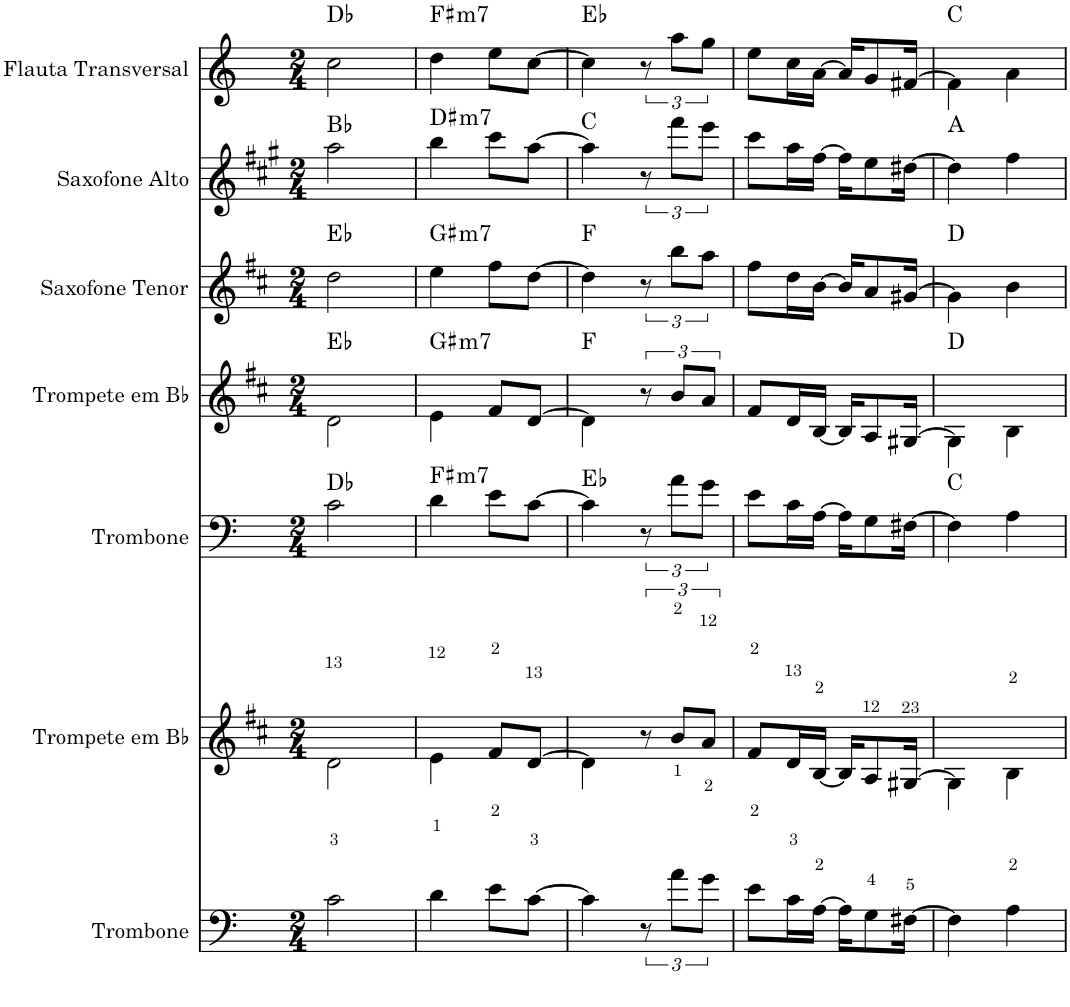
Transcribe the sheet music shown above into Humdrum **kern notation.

**kern	**kern	**kern	**harte	**kern	**harte	**kern	**harte	**kern	**harte	**kern	**harte
*part7	*part6	*part5	*part5	*part4	*part4	*part3	*part3	*part2	*part2	*part1	*part1
*staff7	*staff6	*staff5	*	*staff4	*	*staff3	*	*staff2	*	*staff1	*
*I"Trombone	*I"Trompete em Bb	*I"Trombone	*	*I"Trompete em Bb	*	*I"Saxofone Tenor	*	*I"Saxofone Alto	*	*I"Flauta Transversal	*
*I'Tbn.	*I'Tpt. em Bb	*I'Tbn.	*	*I'Tpt. em Bb	*	*I'Sax. Tn.	*	*	*	*I'Fl.	*
*clefF4	*clefG2	*clefF4	*	*clefG2	*	*clefG2	*	*clefG2	*	*clefG2	*
*	*Trd1c2	*	*	*Trd1c2	*	*Trd8c14	*	*Trd5c9	*	*	*
*k[]	*k[f#c#]	*k[]	*	*k[f#c#]	*	*k[f#c#]	*	*k[f#c#g#]	*	*k[]	*
*M2/4	*M2/4	*M2/4	*	*M2/4	*	*M2/4	*	*M2/4	*	*M2/4	*
=1	=1	=1	=1	=1	=1	=1	=1	=1	=1	=1	=1
2c\	2d\	2c\	Db:maj	2d\	Eb:maj	2dd\	Eb:maj	2aa\	Bb:maj	2cc\	Db:maj
=2	=2	=2	=2	=2	=2	=2	=2	=2	=2	=2	=2
!	!	!	!LO:H:kt=m7	!	!LO:H:kt=m7	!	!LO:H:kt=m7	!	!LO:H:kt=m7	!	!LO:H:kt=m7
4d\	4e\	4d\	F#:min7	4e\	G#:min7	4ee\	G#:min7	4bb\	D#:min7	4dd\	F#:min7
8e\L	8f#/L	8e\L	.	8f#/L	.	8ff#\L	.	8ccc#\L	.	8ee\L	.
[8c\J	[8d/J	[8c\J	.	[8d/J	.	[8dd\J	.	[8aa\J	.	[8cc\J	.
=3	=3	=3	=3	=3	=3	=3	=3	=3	=3	=3	=3
4c\]	4d\]	4c\]	Eb:maj	4d\]	F:maj	4dd\]	F:maj	4aa\]	C:maj	4cc\]	Eb:maj
12r	12r	12r	.	12r	.	12r	.	12r	.	12r	.
12a\L	12b/L	12a\L	.	12b/L	.	12bb\L	.	12fff#\L	.	12aa\L	.
12g\J	12a/J	12g\J	.	12a/J	.	12aa\J	.	12eee\J	.	12gg\J	.
=4	=4	=4	=4	=4	=4	=4	=4	=4	=4	=4	=4
8e\L	8f#/L	8e\L	.	8f#/L	.	8ff#\L	.	8ccc#\L	.	8ee\L	.
16c\L	16d/L	16c\L	.	16d/L	.	16dd\L	.	16aa\L	.	16cc\L	.
[16A\JJ	[16B/JJ	[16A\JJ	.	[16B/JJ	.	[16b\JJ	.	[16ff#\JJ	.	[16a\JJ	.
16A\KL]	16B/KL]	16A\KL]	.	16B/KL]	.	16b/KL]	.	16ff#\KL]	.	16a/KL]	.
8G\	8A/	8G\	.	8A/	.	8a/	.	8ee\	.	8g/	.
[16F#X\Jk	[16G#X/Jk	[16F#X\Jk	.	[16G#X/Jk	.	[16g#X/Jk	.	[16dd#X\Jk	.	[16f#X/Jk	.
=5	=5	=5	=5	=5	=5	=5	=5	=5	=5	=5	=5
4F#\]	4G#\]	4F#\]	C:maj	4G#\]	D:maj	4g#\]	D:maj	4dd#\]	A:maj	4f#\]	C:maj
4A\	4B\	4A\	.	4B\	.	4b\	.	4ff#\	.	4a\	.
=	=	=	=	=	=	=	=	=	=	=	=
*-	*-	*-	*-	*-	*-	*-	*-	*-	*-	*-	*-
